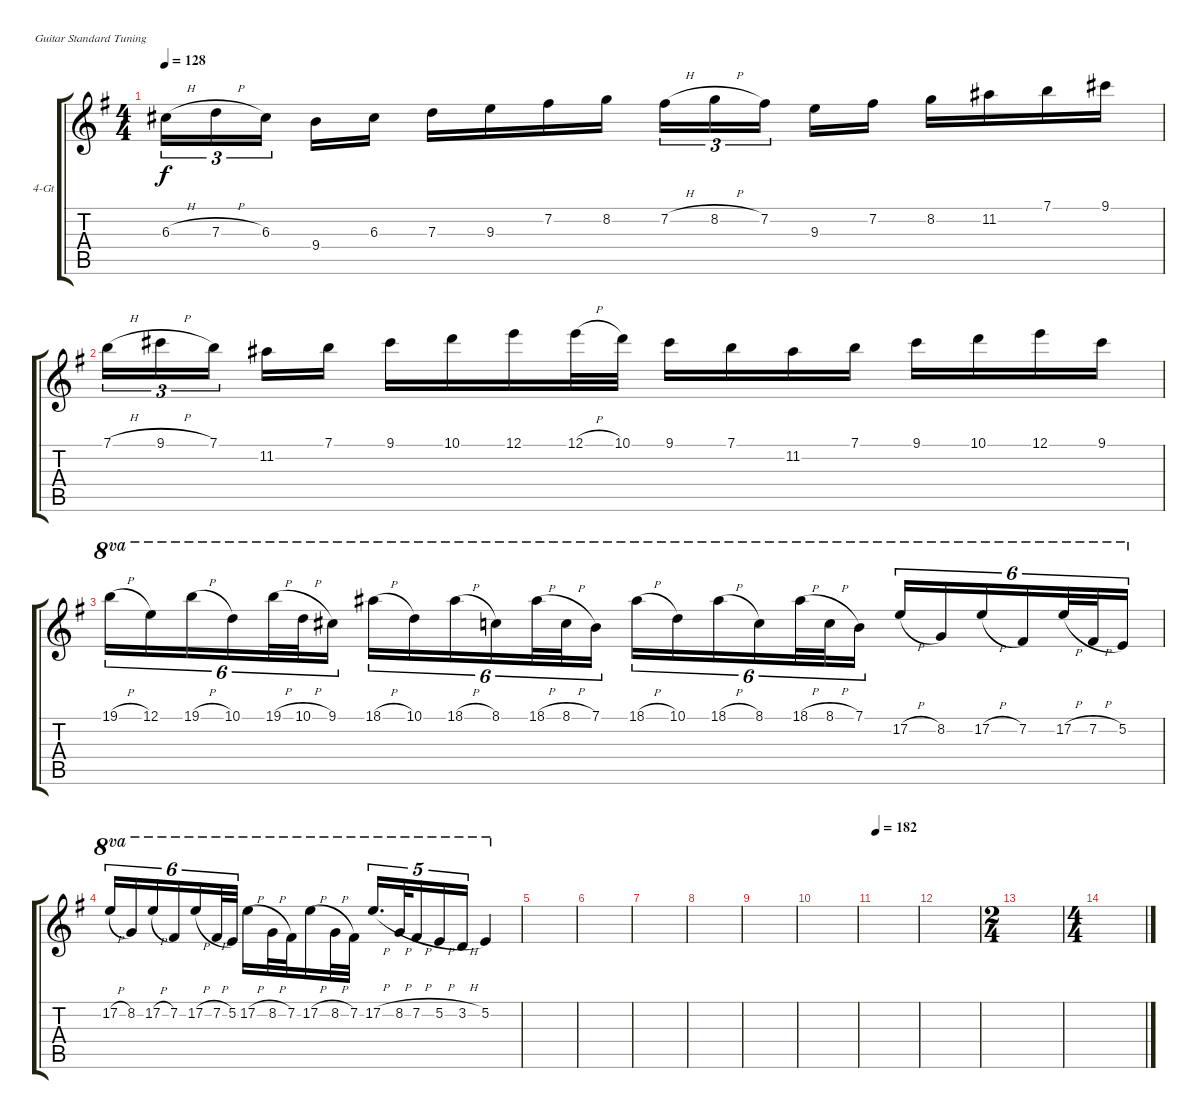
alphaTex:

\bracketExtendMode groupsimilarinstruments
\firstSystemTrackNameOrientation horizontal
\otherSystemsTrackNameOrientation horizontal
\track ("4-Gt" "4-Gt") {instrument distortionguitar}
\staff {score tabs}
\tuning (E4 B3 G3 D3 A2 E2)
\ts (4 4)
\tempo 128
\clef g2
\scale
1.05549
\ks g
6.3{h}.16{tu (3 2) dy f} 7.3{h}.16{tu (3 2)} 6.3.16{tu (3 2)} 9.4.16 6.3.16 7.3.16 9.3.16 7.2.16 8.2.16 7.2{h}.16{tu (3 2)} 8.2{h}.16{tu (3 2)} 7.2.16{tu (3 2)} 9.3.16 7.2.16 8.2.16 11.2.16 7.1.16 9.1.16 |
\scale
0.944515 7.1{h}.16{tu (3 2)} 9.1{h}.16{tu (3 2)} 7.1.16{tu (3 2)} 11.2.16 7.1.16 9.1.16 10.1.16 12.1.16 12.1{h}.32 10.1.32 9.1.16 7.1.16 11.2.16 7.1.16 9.1.16 10.1.16 12.1.16 9.1.16 |
\scale
1.05549 19.1{h}.16{tu (6 4) ot 8va} 12.1.16{tu (6 4) ot 8va} 19.1{h}.16{tu (6 4) ot 8va} 10.1.16{tu (6 4) ot 8va} 19.1{h}.32{tu (6 4) ot 8va} 10.1{h}.32{tu (6 4) ot 8va} 9.1.16{tu (6 4) ot 8va} 18.1{h}.16{tu (6 4) ot 8va} 10.1.16{tu (6 4) ot 8va} 18.1{h}.16{tu (6 4) ot 8va} 8.1.16{tu (6 4) ot 8va} 18.1{h}.32{tu (6 4) ot 8va} 8.1{h}.32{tu (6 4) ot 8va} 7.1.16{tu (6 4) ot 8va} 18.1{h}.16{tu (6 4) ot 8va} 10.1.16{tu (6 4) ot 8va} 18.1{h}.16{tu (6 4) ot 8va} 8.1.16{tu (6 4) ot 8va} 18.1{h}.32{tu (6 4) ot 8va} 8.1{h}.32{tu (6 4) ot 8va} 7.1.16{tu (6 4) ot 8va} 17.2{h}.16{tu (6 4) ot 8va} 8.2.16{tu (6 4) ot 8va} 17.2{h}.16{tu (6 4) ot 8va} 7.2.16{tu (6 4) ot 8va} 17.2{h}.32{tu (6 4) ot 8va} 7.2{h}.32{tu (6 4) ot 8va} 5.2.16{tu (6 4) ot 8va} |
\scale
0.944515 17.2{h}.16{tu (6 4) ot 8va} 8.2.16{tu (6 4) ot 8va} 17.2{h}.16{tu (6 4) ot 8va} 7.2.16{tu (6 4) ot 8va} 17.2{h}.16{tu (6 4) ot 8va} 7.2{h}.32{tu (6 4) ot 8va} 5.2.32{tu (6 4) ot 8va} 17.2{h}.16{ot 8va} 8.2{h}.32{ot 8va} 7.2.32{ot 8va} 17.2{h}.16{ot 8va} 8.2{h}.32{ot 8va} 7.2.32{ot 8va} 17.2{h}.16{d tu (5 4) ot 8va} 8.2{h}.32{tu (5 4) ot 8va} 7.2{h}.16{tu (5 4) ot 8va} 5.2{h}.16{tu (5 4) ot 8va} 3.2{h}.16{tu (5 4) ot 8va} 5.2.4{ot 8va} |
\scale
1.05549 |
\scale
0.944515 |
\scale
1.05549 |
\scale
0.944515 |
\scale
1.05549 |
\scale
0.944515 |
\tempo 182
\scale
1.05549 |
\scale
0.944515 |
\ts (2 4)
\beaming (8 4 4 6)
\scale
1.08575 |
\ts (4 4)
\beaming (8 4 4 6)
\scale
0.91425 |
\scale
1.05549 |
\scale
0.944515
